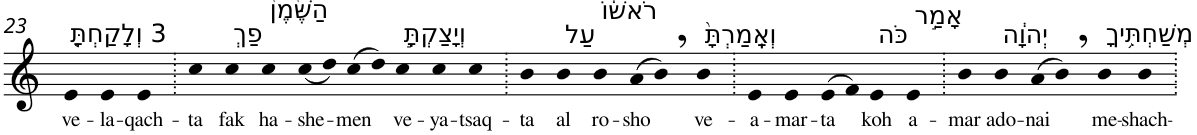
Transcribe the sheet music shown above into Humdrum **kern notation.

**kern	**text
*part1	*part1
*staff1	*staff1
*I"Piano	*
*I'Pno	*
!!LO:PB:g=z
*clefG2	*
*k[]	*
=23	=23
!LO:TX:a:t=3 וְלָקַחְתָּ֤	!
!	!LO:LY:b
4e	ve-
!	!LO:LY:b
4e	-la-
!	!LO:LY:b
4e	-qach-
=24.	=24.
!	!LO:LY:b
4cc	-ta
!LO:TX:a:t=פַךְ	!
!	!LO:LY:b
4cc	fak
!LO:TX:a:t=הַשֶּׁ֙מֶן֙	!
!	!LO:LY:b
4cc	ha-
!	!LO:LY:b
(<8cc	-she-
8dd)	.
!	!LO:LY:b
(>8cc	-men
8dd)	.
!LO:TX:a:t=וְיָצַקְתָּ֣	!
!	!LO:LY:b
4cc	ve-
!	!LO:LY:b
4cc	-ya-
!	!LO:LY:b
4cc	-tsaq-
=25.	=25.
!	!LO:LY:b
4b	-ta
!LO:TX:a:t=עַל	!
!	!LO:LY:b
4b	al
!LO:TX:a:t=רֹאשׁ֔וֹ	!
!	!LO:LY:b
4b	ro-
!	!LO:LY:b
(>8a	-sho
8b,)	.
!LO:TX:a:t=וְאָֽמַרְתָּ֙	!
!	!LO:LY:b
4b	ve-
=26.	=26.
!	!LO:LY:b
4e	-a-
!	!LO:LY:b
4e	-mar-
!	!LO:LY:b
(>8e	-ta
8f)	.
!LO:TX:a:t=כֹּה	!
!	!LO:LY:b
4e	koh
!LO:TX:a:t=אָמַ֣ר	!
!	!LO:LY:b
4e	a-
=27.	=27.
!	!LO:LY:b
4b	-mar
!LO:TX:a:t=יְהוָ֔ה	!
!	!LO:LY:b
4b	ado-
!	!LO:LY:b
(>8a	-nai
8b,)	.
!LO:TX:a:t=מְשַׁחְתִּ֥יךָ	!
!	!LO:LY:b
4b	me-
!	!LO:LY:b
4b	-shach-
=.	=.
*-	*-
